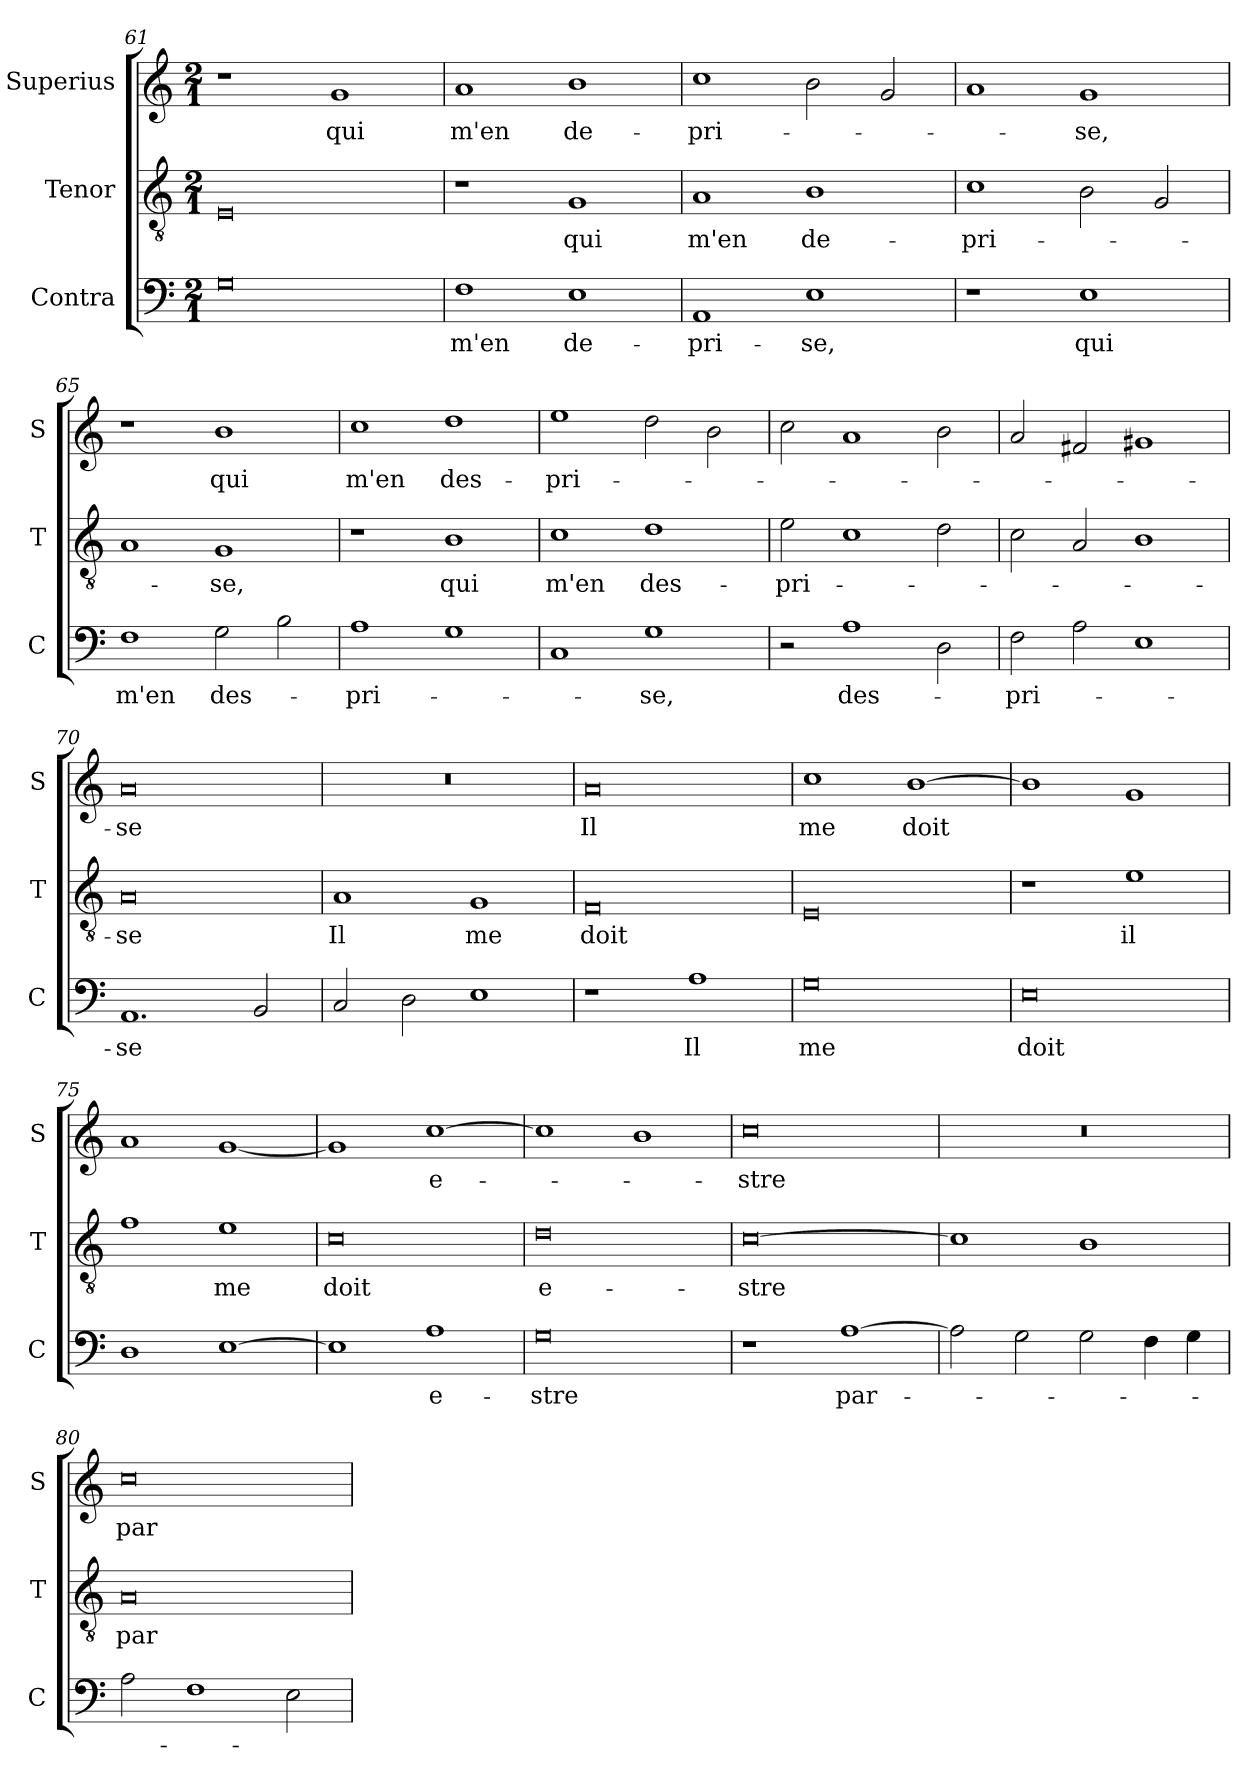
**kern	**text	**kern	**text	**kern	**text
*part3	*part3	*part2	*part2	*part1	*part1
*staff3	*staff3	*staff2	*staff2	*staff1	*staff1
*I"Contra	*	*I"Tenor	*	*I"Superius	*
*I'C	*	*I'T	*	*I'S	*
*clefF4	*	*clefGv2	*	*clefG2	*
*k[]	*	*k[]	*	*k[]	*
*a:	*	*a:	*	*a:	*
*M2/1	*	*M2/1	*	*M2/1	*
=61	=61	=61	=61	=61	=61
0G	.	0E	.	1r	.
.	.	.	.	1g	qui
=62	=62	=62	=62	=62	=62
1F	m'en	1r	.	1a	m'en
1E	de-	1G	qui	1b	de-
=63	=63	=63	=63	=63	=63
1AA	-pri-	1A	m'en	1cc	-pri-
1E	-se,	1B	de-	2b	.
.	.	.	.	2g	.
=64	=64	=64	=64	=64	=64
1r	.	1c	-pri-	1a	.
1E	qui	2B	.	1g	-se,
.	.	2G	.	.	.
=65	=65	=65	=65	=65	=65
1F	m'en	1A	.	1r	.
2G	des-	1G	-se,	1b	qui
2B	.	.	.	.	.
=66	=66	=66	=66	=66	=66
1A	-pri-	1r	.	1cc	m'en
1G	.	1B	qui	1dd	des-
=67	=67	=67	=67	=67	=67
1C	.	1c	m'en	1ee	-pri-
1G	-se,	1d	des-	2dd	.
.	.	.	.	2b	.
=68	=68	=68	=68	=68	=68
2r	.	2e	-pri-	2cc	.
1A	des-	1c	.	1a	.
2D	.	2d	.	2b	.
=69	=69	=69	=69	=69	=69
2F	-pri-	2c	.	2a	.
2A	.	2A	.	2f#X	.
1E	.	1B	.	1g#X	.
=70	=70	=70	=70	=70	=70
1.AA	-se	0A	-se	0a	-se
2BB	.	.	.	.	.
=71	=71	=71	=71	=71	=71
2C	.	1A	Il	0r	.
2D	.	.	.	.	.
1E	.	1G	me	.	.
=72	=72	=72	=72	=72	=72
1r	.	0F	doit	0a	Il
1A	Il	.	.	.	.
=73	=73	=73	=73	=73	=73
0G	me	0E	.	1cc	me
.	.	.	.	[1b	doit
=74	=74	=74	=74	=74	=74
0E	doit	1r	.	1b]	.
.	.	1e	il	1g	.
=75	=75	=75	=75	=75	=75
1D	.	1f	.	1a	.
[1E	.	1e	me	[1g	.
=76	=76	=76	=76	=76	=76
1E]	.	0c	doit	1g]	.
1A	e-	.	.	[1cc	e-
=77	=77	=77	=77	=77	=77
0G	-stre	0d	e-	1cc]	.
.	.	.	.	1b	.
=78	=78	=78	=78	=78	=78
1r	.	[0c	-stre	0cc	-stre
[1A	par-	.	.	.	.
=79	=79	=79	=79	=79	=79
2A]	.	1c]	.	0r	.
2G	.	.	.	.	.
2G	.	1B	.	.	.
4F	.	.	.	.	.
4G	.	.	.	.	.
=80	=80	=80	=80	=80	=80
2A	.	0A	par-	0cc	par-
1F	.	.	.	.	.
2E	.	.	.	.	.
=	=	=	=	=	=
*-	*-	*-	*-	*-	*-
